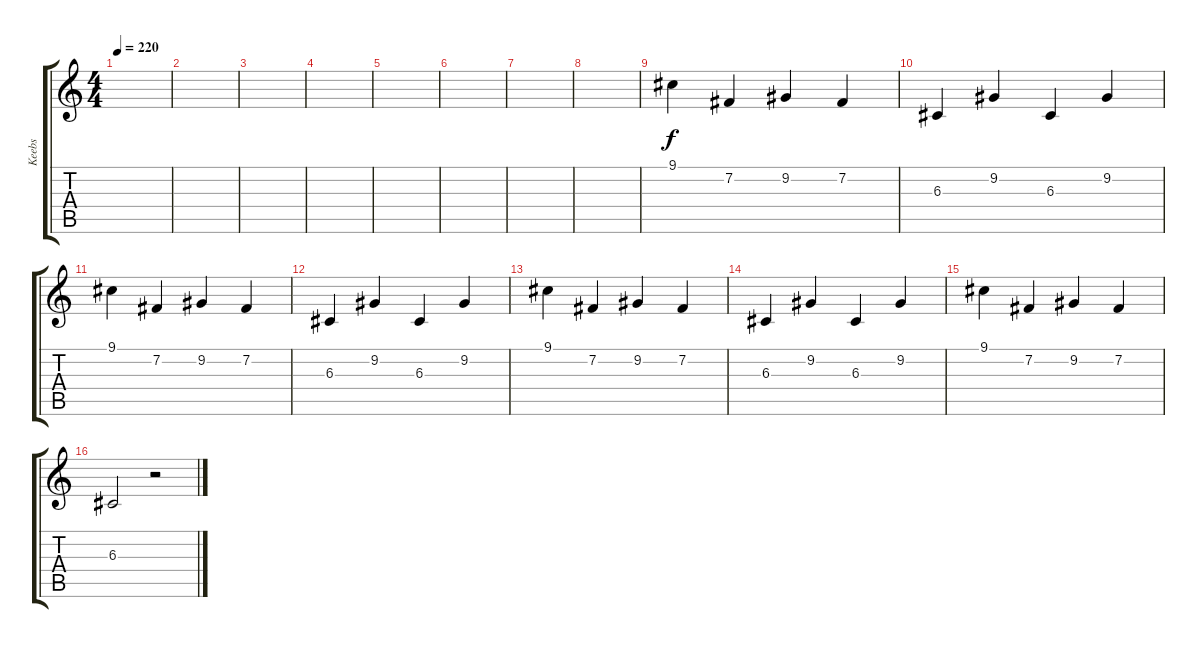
\track ("Keebs" "Keebs") {instrument lead8bassandlead}
\staff {score tabs}
\tuning (E4 B3 G3 D3 A2 E2) {hide}
\ts (4 4)
\tempo 220
\clef g2
\ks c
|
|
|
|
|
|
|
|
9.1.4 7.2.4 9.2.4 7.2.4 |
6.3.4 9.2.4 6.3.4 9.2.4 |
9.1.4 7.2.4 9.2.4 7.2.4 |
6.3.4 9.2.4 6.3.4 9.2.4 |
9.1.4 7.2.4 9.2.4 7.2.4 |
6.3.4 9.2.4 6.3.4 9.2.4 |
9.1.4 7.2.4 9.2.4 7.2.4 |
6.3.2 r.2
